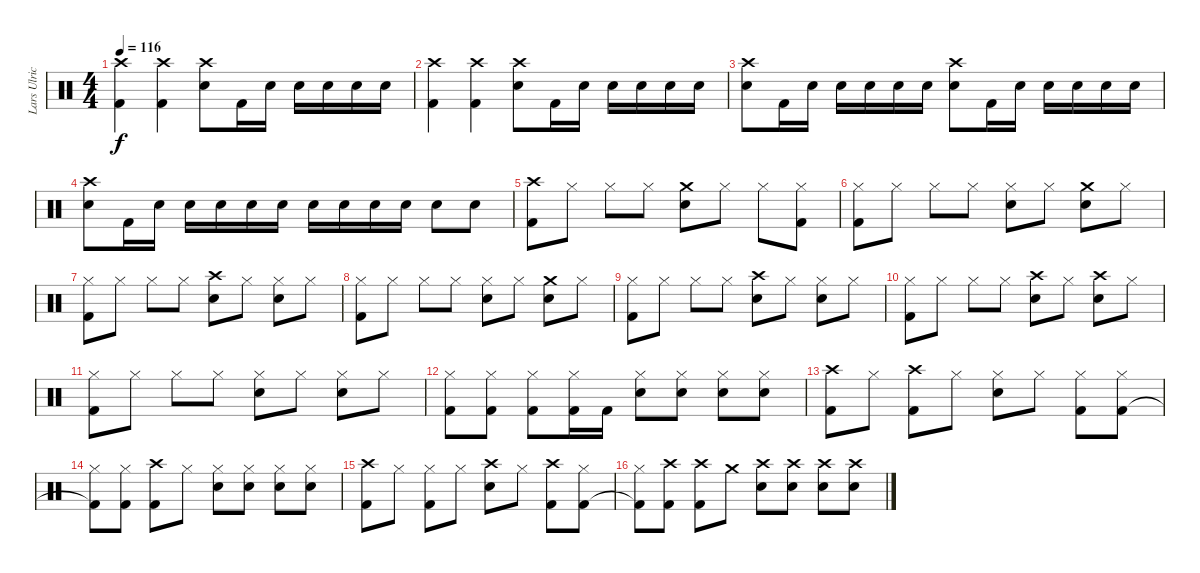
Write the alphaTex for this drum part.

\track ("Lars Ulrich" "Lars Ulric") {instrument percussion}
\staff {score}
\articulation defaults
\ts (4 4)
\tempo 116
\clef neutral
\ks c
("Crash high (hit)" "Kick (hit) 2").4{dy f} ("Crash high (hit)" "Kick (hit) 2").4 ("Crash high (hit)" "Snare (hit) 2").8 "Kick (hit) 2".16 "Snare (hit) 2".16 "Snare (hit) 2".16 "Snare (hit) 2".16 "Snare (hit) 2".16 "Snare (hit) 2".16 |
("Crash high (hit)" "Kick (hit) 2").4 ("Crash high (hit)" "Kick (hit) 2").4 ("Crash high (hit)" "Snare (hit) 2").8 "Kick (hit) 2".16 "Snare (hit) 2".16 "Snare (hit) 2".16 "Snare (hit) 2".16 "Snare (hit) 2".16 "Snare (hit) 2".16 |
("Crash high (hit)" "Snare (hit) 2").8 "Kick (hit) 2".16 "Snare (hit) 2".16 "Snare (hit) 2".16 "Snare (hit) 2".16 "Snare (hit) 2".16 "Snare (hit) 2".16 ("Crash high (hit)" "Snare (hit) 2").8 "Kick (hit) 2".16 "Snare (hit) 2".16 "Snare (hit) 2".16 "Snare (hit) 2".16 "Snare (hit) 2".16 "Snare (hit) 2".16 |
("Crash high (hit)" "Snare (hit) 2").8 "Kick (hit) 2".16 "Snare (hit) 2".16 "Snare (hit) 2".16 "Snare (hit) 2".16 "Snare (hit) 2".16 "Snare (hit) 2".16 "Snare (hit) 2".16 "Snare (hit) 2".16 "Snare (hit) 2".16 "Snare (hit) 2".16 "Snare (hit) 2".8 "Snare (hit) 2".8 |
("Crash high (hit)" "Kick (hit) 2").8 "Hi-Hat (closed)".8 "Hi-Hat (closed)".8 "Hi-Hat (closed)".8 ("Crash medium (hit)" "Snare (hit) 2").8 "Hi-Hat (closed)".8 "Hi-Hat (closed)".8 ("Hi-Hat (closed)" "Kick (hit) 2").8 |
("Hi-Hat (closed)" "Kick (hit) 2").8 "Hi-Hat (closed)".8 "Hi-Hat (closed)".8 "Hi-Hat (closed)".8 ("Hi-Hat (closed)" "Snare (hit) 2").8 "Hi-Hat (closed)".8 ("Crash medium (hit)" "Snare (hit) 2").8 "Hi-Hat (closed)".8 |
("Hi-Hat (closed)" "Kick (hit) 2").8 "Hi-Hat (closed)".8 "Hi-Hat (closed)".8 "Hi-Hat (closed)".8 ("Crash high (hit)" "Snare (hit) 2").8 "Hi-Hat (closed)".8 ("Hi-Hat (closed)" "Snare (hit) 2").8 "Hi-Hat (closed)".8 |
("Hi-Hat (closed)" "Kick (hit) 2").8 "Hi-Hat (closed)".8 "Hi-Hat (closed)".8 "Hi-Hat (closed)".8 ("Hi-Hat (closed)" "Snare (hit) 2").8 "Hi-Hat (closed)".8 ("Crash medium (hit)" "Snare (hit) 2").8 "Hi-Hat (closed)".8 |
("Hi-Hat (closed)" "Kick (hit) 2").8 "Hi-Hat (closed)".8 "Hi-Hat (closed)".8 "Hi-Hat (closed)".8 ("Crash high (hit)" "Snare (hit) 2").8 "Hi-Hat (closed)".8 ("Hi-Hat (closed)" "Snare (hit) 2").8 "Hi-Hat (closed)".8 |
("Hi-Hat (closed)" "Kick (hit) 2").8 "Hi-Hat (closed)".8 "Hi-Hat (closed)".8 "Hi-Hat (closed)".8 ("Crash high (hit)" "Snare (hit) 2").8 "Hi-Hat (closed)".8 ("Crash high (hit)" "Snare (hit) 2").8 "Hi-Hat (closed)".8 |
("Hi-Hat (closed)" "Kick (hit) 2").8 "Hi-Hat (closed)".8 "Hi-Hat (closed)".8 "Hi-Hat (closed)".8 ("Hi-Hat (closed)" "Snare (hit) 2").8 "Hi-Hat (closed)".8 ("Hi-Hat (closed)" "Snare (hit) 2").8 "Hi-Hat (closed)".8 |
("Hi-Hat (closed)" "Kick (hit) 2").8 ("Hi-Hat (closed)" "Kick (hit) 2").8 ("Hi-Hat (closed)" "Kick (hit) 2").8 ("Hi-Hat (closed)" "Kick (hit) 2").16 "Kick (hit) 2".16 ("Hi-Hat (closed)" "Snare (hit) 2").8 ("Hi-Hat (closed)" "Snare (hit) 2").8 ("Hi-Hat (closed)" "Snare (hit) 2").8 ("Hi-Hat (closed)" "Snare (hit) 2").8 |
("Crash high (hit)" "Kick (hit) 2").8 "Hi-Hat (closed)".8 ("Crash high (hit)" "Kick (hit) 2").8 "Hi-Hat (closed)".8 ("Hi-Hat (closed)" "Snare (hit) 2").8 "Hi-Hat (closed)".8 ("Hi-Hat (closed)" "Kick (hit) 2").8 ("Hi-Hat (closed)" "Kick (hit) 2").8 |
("Hi-Hat (closed)" "Kick (hit) 2"{t}).8 ("Hi-Hat (closed)" "Kick (hit) 2").8 ("Crash high (hit)" "Kick (hit) 2").8 "Hi-Hat (closed)".8 ("Hi-Hat (closed)" "Snare (hit) 2").8 ("Hi-Hat (closed)" "Snare (hit) 2").8 ("Hi-Hat (closed)" "Snare (hit) 2").8 ("Hi-Hat (closed)" "Snare (hit) 2").8 |
("Crash high (hit)" "Kick (hit) 2").8 "Hi-Hat (closed)".8 ("Hi-Hat (closed)" "Kick (hit) 2").8 "Hi-Hat (closed)".8 ("Crash high (hit)" "Snare (hit) 2").8 "Hi-Hat (closed)".8 ("Crash high (hit)" "Kick (hit) 2").8 ("Hi-Hat (closed)" "Kick (hit) 2").8 |
("Hi-Hat (closed)" "Kick (hit) 2"{t}).8 ("Crash high (hit)" "Kick (hit) 2").8 ("Crash high (hit)" "Kick (hit) 2").8 "Crash medium (hit)".8 ("Crash high (hit)" "Snare (hit) 2").8 ("Crash high (hit)" "Snare (hit) 2").8 ("Crash high (hit)" "Snare (hit) 2").8 ("Crash high (hit)" "Snare (hit) 2").8
